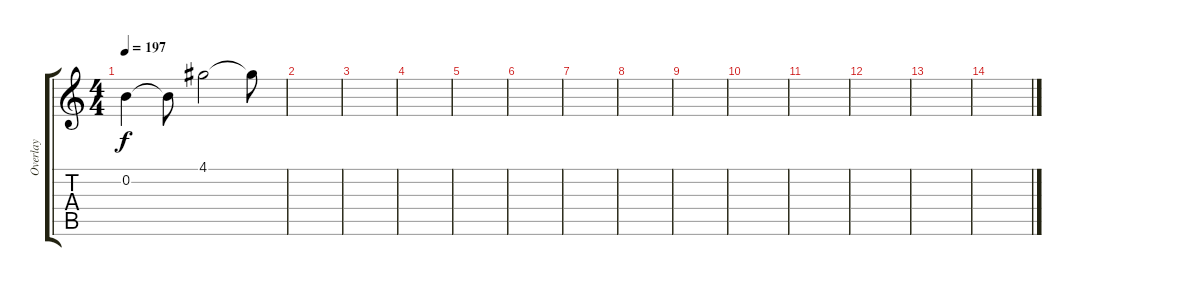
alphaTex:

\track ("Overlay" "Overlay") {instrument electricguitarclean}
\staff {score tabs}
\tuning (E4 B3 G3 D3 A2 E2) {hide}
\ts (4 4)
\tempo 197
\clef g2
\ks c
0.2.4{dy f} 0.2{t}.8 4.1.2 4.1{t}.8 |
|
|
\section ("" "")
|
|
|
|
|
|
|
|
\section ("" "")
|
|
\section ("" "")
